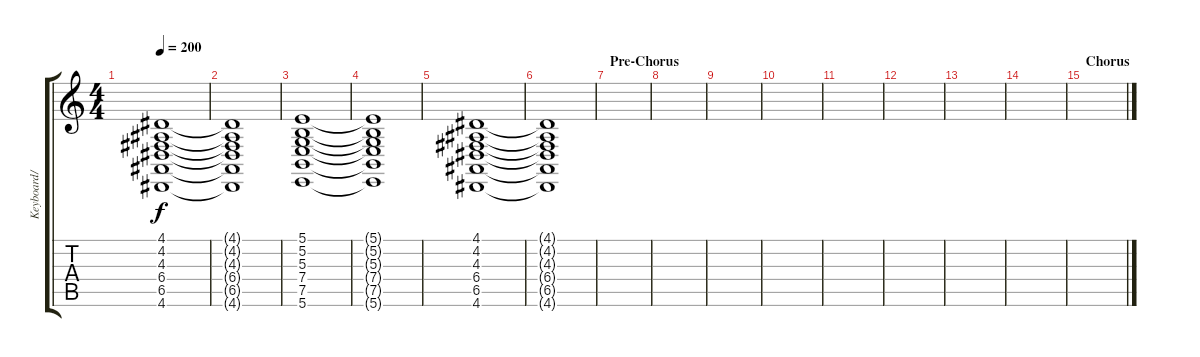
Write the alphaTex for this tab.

\track ("Keyboard/ Effects" "Keyboard/ ") {instrument fx5brightness}
\staff {score tabs}
\tuning (B3 Gb3 D3 A2 E2 B1) {hide}
\ts (4 4)
\tempo 200
\clef g2
\ks c
(4.1 4.2 4.3 6.4 6.5 4.6).1{dy f} |
(4.1{t} 4.2{t} 4.3{t} 6.4{t} 6.5{t} 4.6{t}).1 |
(5.1 5.2 5.3 7.4 7.5 5.6).1 |
(5.1{t} 5.2{t} 5.3{t} 7.4{t} 7.5{t} 5.6{t}).1 |
(4.1 4.2 4.3 6.4 6.5 4.6).1 |
(4.1{t} 4.2{t} 4.3{t} 6.4{t} 6.5{t} 4.6{t}).1 |
\section ("" "Pre-Chorus")
|
|
|
|
|
|
|
|
\section ("" "Chorus")
